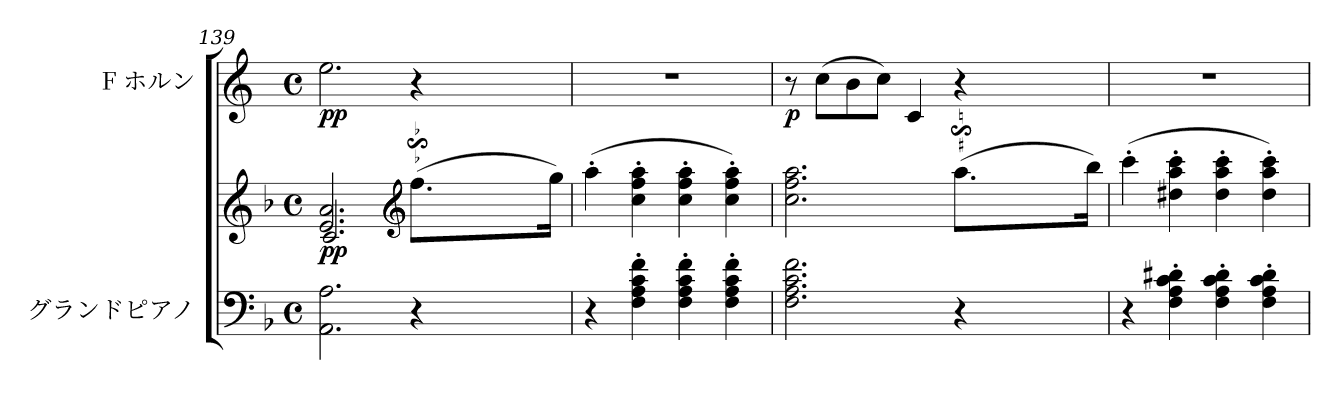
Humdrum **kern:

**kern	**kern	**dynam	**kern	**dynam
*part2	*part2	*part2	*part1	*part1
*staff3	*staff2	*staff2/3	*staff1	*staff1
*I"グランドピアノ	*	*	*I"F ホルン	*
*clefF4	*clefG2	*	*clefG2	*
*	*	*	*ITrd4c7	*
*k[b-]	*k[b-]	*	*k[b-]	*
*M4/4	*M4/4	*	*M4/4	*
*met(c)	*met(c)	*	*met(c)	*
=139	=139	=139	=139	=139
*	*^	*	*	*
!	!	!	!LO:DY:b	!	!LO:DY:b
2.AA\ 2.A\	2.e/ 2.a/	2.c/	pp	2.a\	pp
*	*clefG2	*	*	*	*
*	*	*	*	*MM120	*
4r	(>8.ffs$Ss\L	16ryy	.	4r	.
.	.	32gg!\LLLyy	.	.	.
.	.	32ff!\yy	.	.	.
.	.	32ee!\yy	.	.	.
.	.	32ff!\JJJyy	.	.	.
.	16gg\Jk)	16ryy	.	.	.
*	*v	*v	*	*	*
!!LO:LB:g=z
=140	=140	=140	=140	=140
4r	(>4aa'\	.	1r	.
4F\' 4A\' 4c\' 4f\'	4cc\' 4ff\' 4aa\'	.	.	.
4F\' 4A\' 4c\' 4f\'	4cc\' 4ff\' 4aa\'	.	.	.
4F\' 4A\' 4c\' 4f\'	4cc\' 4ff\' 4aa\')	.	.	.
=141	=141	=141	=141	=141
*	*^	*	*	*
!	!	!	!	!	!LO:DY:b
2.F\ 2.A\ 2.c\ 2.f\	2.cc\ 2.ff\ 2.aa\	2.ryy	.	8r	p
.	.	.	.	(>8f\L	.
.	.	.	.	8e\	.
.	.	.	.	8f\J)	.
.	.	.	.	4F/	.
4r	(>8.aas$sS\L	16ryy	.	4r	.
.	.	32bb-!\LLLyy	.	.	.
.	.	32aa!\yy	.	.	.
.	.	32gg!\yy	.	.	.
.	.	32aa!\JJJyy	.	.	.
.	16bb-\Jk)	16ryy	.	.	.
*	*v	*v	*	*	*
=142	=142	=142	=142	=142
4r	(>4ccc'\	.	1r	.
4F\' 4A\' 4c\' 4d#X\'	4dd#X\' 4aa\' 4ccc\'	.	.	.
4F\' 4A\' 4c\' 4d#\'	4dd#\' 4aa\' 4ccc\'	.	.	.
4F\' 4A\' 4c\' 4d#\'	4dd#\' 4aa\' 4ccc\')	.	.	.
=	=	=	=	=
*-	*-	*-	*-	*-
